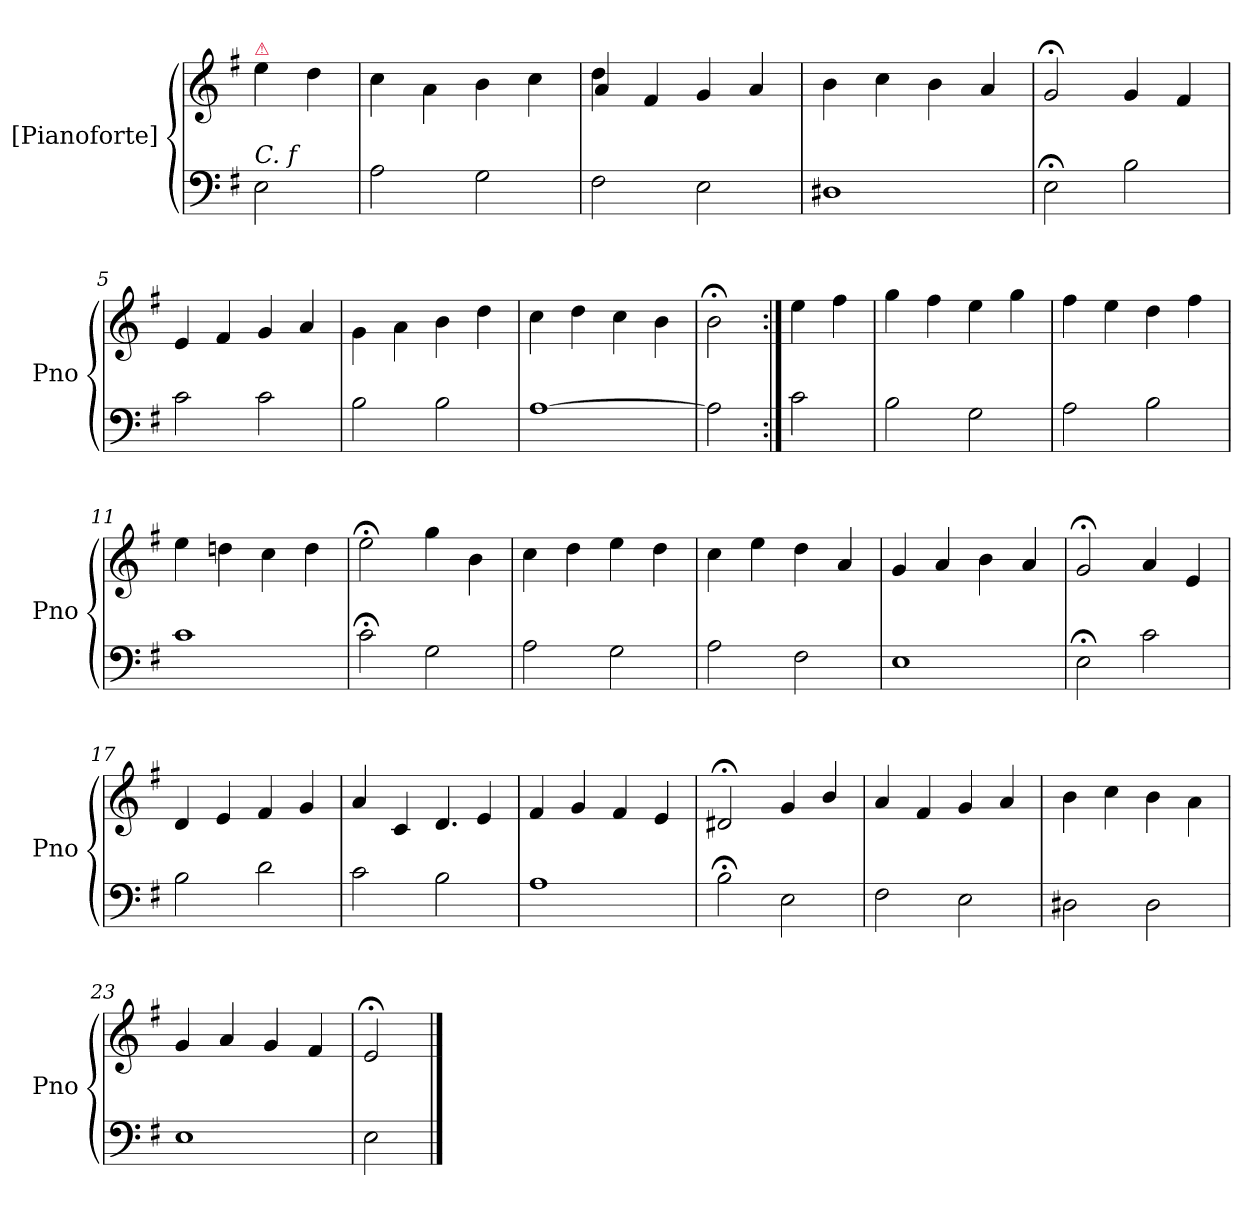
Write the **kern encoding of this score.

**kern	**kern
*part1	*part1
*staff2	*staff1
*I"[Pianoforte]	*
*I'Pno	*
*clefF4	*clefG2
*k[f#]	*k[f#]
*e:	*e:
=	=
!	!LO:TX:a:color=crimson:t=⚠
!LO:TX:a:i:t=C. f	!
2E\	4ee\
.	4dd\
=1	=1
2A\	4cc\
.	4a\
2G\	4b\
.	4cc\
=2	=2
*	*^
2F#\	4dd\	4a!/
.	4f#/	2.ryy
2E\	4g/	.
.	4a/	.
*	*v	*v
=3	=3
1D#X	4b\
.	4cc\
.	4b\
.	4a/
=4	=4
2E;<\	2g;</
2B\	4g/
.	4f#/
=5	=5
2c\	4e/
.	4f#/
2c\	4g/
.	4a/
=6	=6
2B\	4g\
.	4a\
2B\	4b\
.	4dd\
=7	=7
[1A	4cc\
.	4dd\
.	4cc\
.	4b\
=8	=8
2A\]	2b;<\
=:|!	=:|!
2c\	4ee\
.	4ff#\
=9	=9
2B\	4gg\
.	4ff#\
2G\	4ee\
.	4gg\
=10	=10
2A\	4ff#\
.	4ee\
2B\	4dd\
.	4ff#\
=11	=11
1c	4ee\
.	4ddn\
.	4cc\
.	4dd\
=12	=12
2c;<\	2ee;<\
2G\	4gg\
.	4b\
=13	=13
2A\	4cc\
.	4dd\
2G\	4ee\
.	4dd\
=14	=14
2A\	4cc\
.	4ee\
2F#\	4dd\
.	4a/
=15	=15
1E	4g/
.	4a/
.	4b\
.	4a/
=16	=16
2E;<\	2g;</
2c\	4a/
.	4e/
=17	=17
2B\	4d/
.	4e/
2d\	4f#/
.	4g/
=18	=18
2c\	4a/
.	4c/
!	!LO:N:vis=4.
2B\	4d/
.	4e/
=19	=19
1A	4f#/
.	4g/
.	4f#/
.	4e/
=20	=20
2B;<\	2d#X;</
2E\	4g/
.	4b/
=21	=21
2F#\	4a/
.	4f#/
2E\	4g/
.	4a/
=22	=22
2D#X\	4b\
.	4cc\
2D#\	4b\
.	4a\
=23	=23
1E	4g/
.	4a/
.	4g/
.	4f#/
=24	=24
2E\	2e;</
==	==
*-	*-
